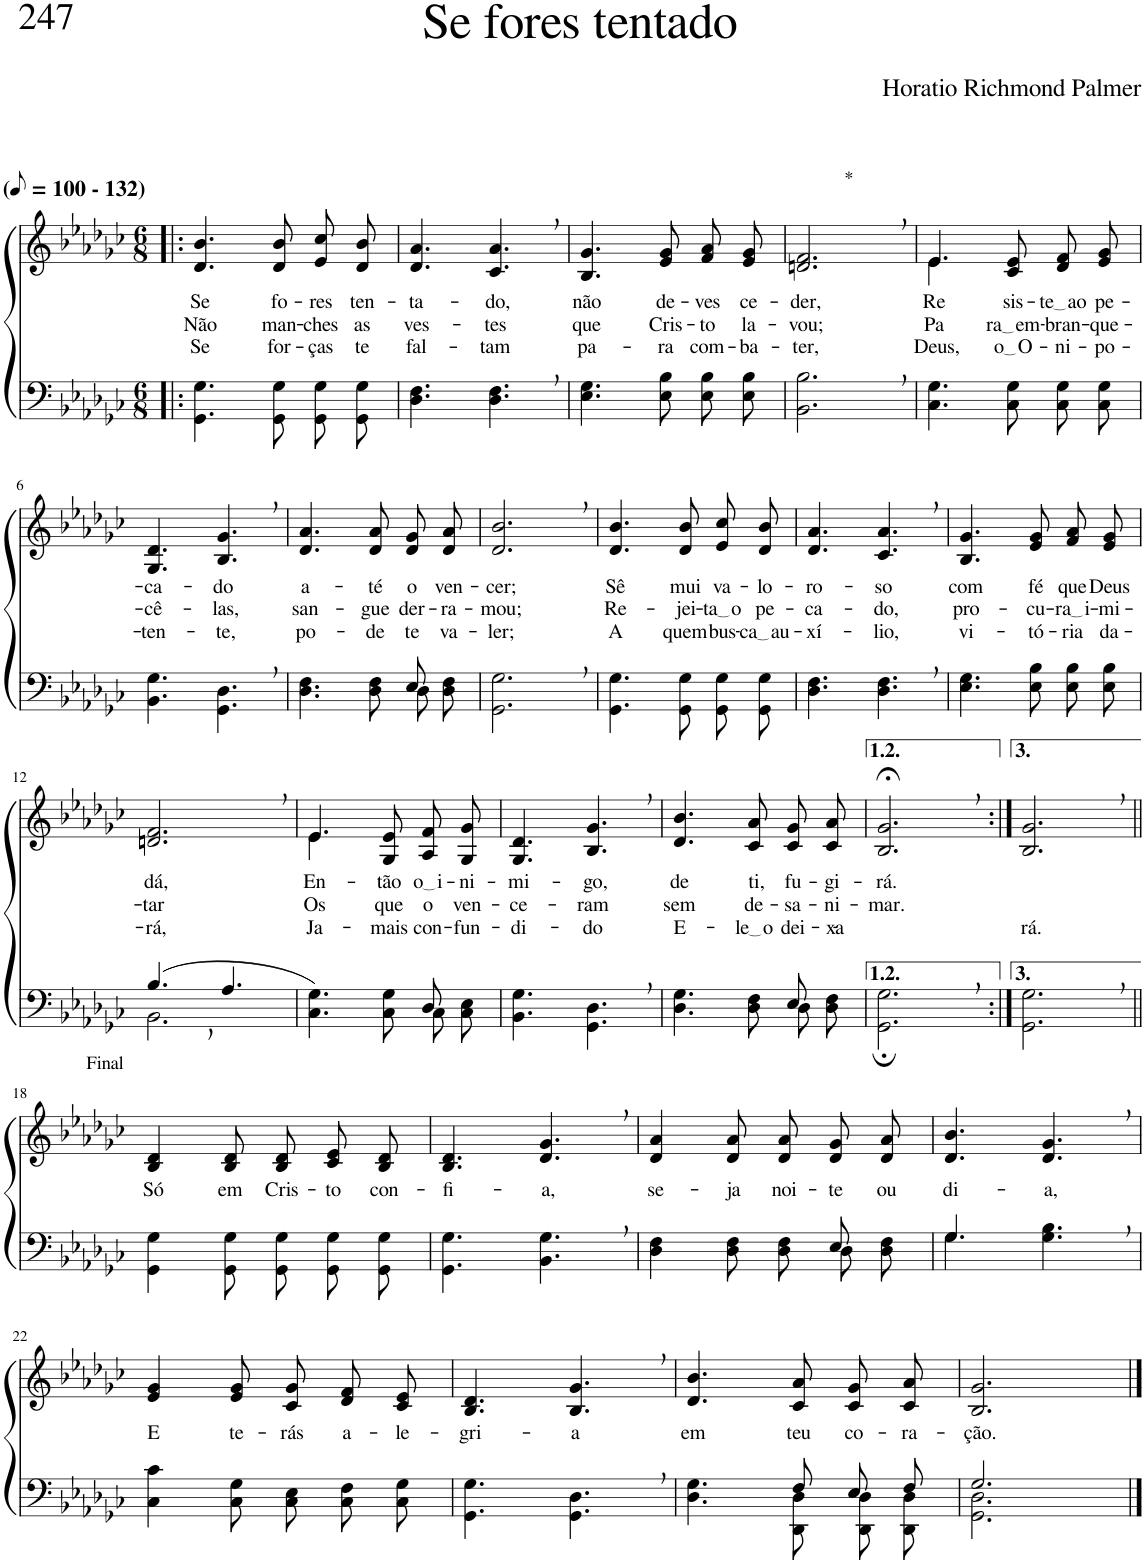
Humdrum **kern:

**kern	**kern	**text	**text	**text
*part2	*part1	*part1	*part1	*part1
*staff2	*staff1	*staff1	*staff1	*staff1
*I"Parte III e IV	*I"Parte I e II	*	*	*
*clefF4	*clefG2	*	*	*
*Trd-1c-2	*Trd-1c-2	*	*	*
*k[b-e-a-d-g-c-]	*k[b-e-a-d-g-c-]	*	*	*
*M6/8	*M6/8	*	*	*
*MM50	*MM50	*	*	*
=1!|:	=1!|:	=1!|:	=1!|:	=1!|:
!	!LO:TX:a:B:t=(	!	!	!
!	!LO:TX:a:B:t=- 132)	!	!	!
!	!	!LO:LY:b	!LO:LY:b	!LO:LY:b
4.GG-\ 4.G-\	4.d-/ 4.b-/	Se	Não	Se
!	!	!LO:LY:b	!LO:LY:b	!LO:LY:b
8GG-/ 8G-/L	8d-/ 8b-/L	fo-	man-	for-
!	!	!LO:LY:b	!LO:LY:b	!LO:LY:b
8GG-/ 8G-/	8e-/ 8cc-/	-res	-ches	-ças
!	!	!LO:LY:b	!LO:LY:b	!LO:LY:b
8GG-/ 8G-/J	8d-/ 8b-/J	ten-	as	te
=2	=2	=2	=2	=2
!	!	!LO:LY:b	!LO:LY:b	!LO:LY:b
4.D-\ 4.F\	4.d-/ 4.a-/	-ta-	ves-	fal-
!	!	!LO:LY:b	!LO:LY:b	!LO:LY:b
4.D-\, 4.F\,	4.c-/, 4.a-/,	-do,	-tes	-tam
=3	=3	=3	=3	=3
!	!	!LO:LY:b	!LO:LY:b	!LO:LY:b
4.E-\ 4.G-\	4.B-/ 4.g-/	não	que	pa-
!	!	!LO:LY:b	!LO:LY:b	!LO:LY:b
8E-\ 8B-\L	8e-/ 8g-/L	de-	Cris-	-ra
!	!	!LO:LY:b	!LO:LY:b	!LO:LY:b
8E-\ 8B-\	8f/ 8a-/	-ves	-to	com-
!	!	!LO:LY:b	!LO:LY:b	!LO:LY:b
8E-\ 8B-\J	8e-/ 8g-/J	ce-	la-	-ba-
=4	=4	=4	=4	=4
!	!LO:TX:a:t=*	!	!	!
!	!	!LO:LY:b	!LO:LY:b	!LO:LY:b
2.BB-\, 2.B-\,	2.dn/, 2.f/,	-der,	-vou;	-ter,
=5	=5	=5	=5	=5
!	!	!LO:LY:b	!LO:LY:b	!LO:LY:b
*	*^	*	*	*
4.C-\ 4.G-\	4.e-\	4.e-/	Re-	Pa-	Deus,
!	!	!	!LO:LY:b	!LO:LY:b	!LO:LY:b
8C-\ 8G-\L	4.ryy	8c-/ 8e-/L	sis-	ra em	o O
!	!	!	!LO:LY:b	!LO:LY:b	!LO:LY:b
8C-\ 8G-\	.	8d-/ 8f/	te ao	-bran-	-ni-
!	!	!	!LO:LY:b	!LO:LY:b	!LO:LY:b
8C-\ 8G-\J	.	8e-/ 8g-/J	pe-	-que-	-po-
!!LO:LB:g=z
=6	=6	=6	=6	=6	=6
!	!	!	!LO:LY:b	!LO:LY:b	!LO:LY:b
*	*v	*v	*	*	*
4.BB-\ 4.G-\	4.G-/ 4.d-/	-ca-	-cê-	ten-
!	!	!LO:LY:b	!LO:LY:b	!LO:LY:b
4.GG-\, 4.D-\,	4.B-/, 4.g-/,	-do	-las,	-te,
=7	=7	=7	=7	=7
*^	*	*	*	*
!	!	!	!LO:LY:b	!LO:LY:b	!LO:LY:b
2ryy	4.D-\ 4.F\	4.d-/ 4.a-/	a-	san-	po-
!	!	!	!LO:LY:b	!LO:LY:b	!LO:LY:b
.	8D-\ 8F\L	8d-/ 8a-/L	-té	-gue	-de
!	!	!	!LO:LY:b	!LO:LY:b	!LO:LY:b
8E-/	8D-\	8d-/ 8g-/	o	der-	te
!	!	!	!LO:LY:b	!LO:LY:b	!LO:LY:b
8ryy	8D-\ 8F\J	8d-/ 8a-/J	ven-	-ra-	va-
=8	=8	=8	=8	=8	=8
!	!	!	!LO:LY:b	!LO:LY:b	!LO:LY:b
*v	*v	*	*	*	*
2.GG-\, 2.G-\,	2.d-/, 2.b-/,	-cer;	-mou;	-ler;
=9	=9	=9	=9	=9
!	!	!LO:LY:b	!LO:LY:b	!LO:LY:b
4.GG-\ 4.G-\	4.d-/ 4.b-/	Sê	Re-	A
!	!	!LO:LY:b	!LO:LY:b	!LO:LY:b
8GG-/ 8G-/L	8d-/ 8b-/L	mui	-jei-	quem
!	!	!LO:LY:b	!LO:LY:b	!LO:LY:b
8GG-/ 8G-/	8e-/ 8cc-/	va-	ta o	bus-
!	!	!LO:LY:b	!LO:LY:b	!LO:LY:b
8GG-/ 8G-/J	8d-/ 8b-/J	-lo-	pe-	ca au
=10	=10	=10	=10	=10
!	!	!LO:LY:b	!LO:LY:b	!LO:LY:b
4.D-\ 4.F\	4.d-/ 4.a-/	-ro-	-ca-	-xí-
!	!	!LO:LY:b	!LO:LY:b	!LO:LY:b
4.D-\, 4.F\,	4.c-/, 4.a-/,	-so	-do,	-lio,
=11	=11	=11	=11	=11
!	!	!LO:LY:b	!LO:LY:b	!LO:LY:b
4.E-\ 4.G-\	4.B-/ 4.g-/	com	pro-	vi-
!	!	!LO:LY:b	!LO:LY:b	!LO:LY:b
8E-\ 8B-\L	8e-/ 8g-/L	fé	-cu-	-tó-
!	!	!LO:LY:b	!LO:LY:b	!LO:LY:b
8E-\ 8B-\	8f/ 8a-/	que	ra i	-ria
!	!	!LO:LY:b	!LO:LY:b	!LO:LY:b
8E-\ 8B-\J	8e-/ 8g-/J	Deus	-mi-	da-
!!LO:LB:g=z
=12	=12	=12	=12	=12
*^	*	*	*	*
!	!	!	!LO:LY:b	!LO:LY:b	!LO:LY:b
(4.B-,/	2.BB-\	2.dn/, 2.f/,	dá,	-tar	-rá,
4.A-/	.	.	.	.	.
=13	=13	=13	=13	=13	=13
!	!	!	!LO:LY:b	!LO:LY:b	!LO:LY:b
*	*	*^	*	*	*
4.C-\ 4.G-\)	2ryy	4.e-\	4.e-/	En-	Os	Ja-
!	!	!	!	!LO:LY:b	!LO:LY:b	!LO:LY:b
8C-\ 8G-\L	.	8G-/ 8e-/L	4.ryy	-tão	que	-mais
!	!	!	!	!LO:LY:b	!LO:LY:b	!LO:LY:b
8C-\	8D-/	8A-/ 8f/	.	o i	o	con-
!	!	!	!	!LO:LY:b	!LO:LY:b	!LO:LY:b
8C-\ 8E-\J	8ryy	8G-/ 8g-/J	.	-ni-	ven-	-fun-
*	*	*v	*v	*	*	*
=14	=14	=14	=14	=14	=14
!	!	!	!LO:LY:b	!LO:LY:b	!LO:LY:b
*v	*v	*	*	*	*
4.BB-\ 4.G-\	4.G-/ 4.d-/	-mi-	-ce-	-di-
!	!	!LO:LY:b	!LO:LY:b	!LO:LY:b
4.GG-\, 4.D-\,	4.B-/, 4.g-/,	-go,	-ram	-do
=15	=15	=15	=15	=15
*^	*	*	*	*
!	!	!	!LO:LY:b	!LO:LY:b	!LO:LY:b
2ryy	4.D-\ 4.G-\	4.d-/ 4.b-/	de	sem	E-
!	!	!	!LO:LY:b	!LO:LY:b	!LO:LY:b
.	8D-\ 8F\L	8c-/ 8a-/L	ti,	de-	le o
!	!	!	!LO:LY:b	!LO:LY:b	!LO:LY:b
8E-/	8D-\	8c-/ 8g-/	fu-	-sa-	dei-
!	!	!	!LO:LY:b	!LO:LY:b	!LO:LY:b
8ryy	8D-\ 8F\J	8c-/ 8a-/J	-gi-	-ni-	-xa-
=16	=16	=16	=16	=16	=16
!	!	!	!LO:LY:b	!LO:LY:b	!
*v	*v	*	*	*	*
2.GG-\;, 2.G-\;,	2.B-/;<, 2.g-/;<,	-rá.	-mar.	.
=17:|!	=17:|!	=17:|!	=17:|!	=17:|!
!	!	!	!	!LO:LY:b
2.GG-\, 2.G-\,	2.B-/, 2.g-/,	.	.	-rá.
!!LO:LB:g=z
=18||	=18||	=18||	=18||	=18||
!	!LO:TX:a:t=Final	!	!	!
!	!	!LO:LY:b	!	!
4GG-\ 4G-\	4B-/ 4d-/	Só	.	.
!	!	!LO:LY:b	!	!
8GG-\ 8G-\	8B-/ 8d-/	em	.	.
!	!	!LO:LY:b	!	!
8GG-/ 8G-/L	8B-/ 8d-/L	Cris-	.	.
!	!	!LO:LY:b	!	!
8GG-/ 8G-/	8c-/ 8e-/	-to	.	.
!	!	!LO:LY:b	!	!
8GG-/ 8G-/J	8B-/ 8d-/J	con-	.	.
=19	=19	=19	=19	=19
!	!	!LO:LY:b	!	!
4.GG-\ 4.G-\	4.B-/ 4.d-/	-fi-	.	.
!	!	!LO:LY:b	!	!
4.BB-\, 4.G-\,	4.d-/, 4.g-/,	-a,	.	.
=20	=20	=20	=20	=20
*^	*	*	*	*
!	!	!	!LO:LY:b	!	!
2ryy	4D-\ 4F\	4d-/ 4a-/	se-	.	.
!	!	!	!LO:LY:b	!	!
.	8D-\ 8F\	8d-/ 8a-/	-ja	.	.
!	!	!	!LO:LY:b	!	!
.	8D-\ 8F\L	8d-/ 8a-/L	noi-	.	.
!	!	!	!LO:LY:b	!	!
8E-/	8D-\	8d-/ 8g-/	-te	.	.
!	!	!	!LO:LY:b	!	!
8ryy	8D-\ 8F\J	8d-/ 8a-/J	ou	.	.
=21	=21	=21	=21	=21	=21
!	!	!	!LO:LY:b	!	!
4.G-\	4.G-/	4.d-/ 4.b-/	di-	.	.
!	!	!	!LO:LY:b	!	!
4.G-\, 4.B-\,	4.ryy	4.d-/, 4.g-/,	-a,	.	.
!!LO:LB:g=z
=22	=22	=22	=22	=22	=22
!	!	!	!LO:LY:b	!	!
*v	*v	*	*	*	*
4C-\ 4c-\	4e-/ 4g-/	E	.	.
!	!	!LO:LY:b	!	!
8C-\ 8G-\	8e-/ 8g-/	te-	.	.
!	!	!LO:LY:b	!	!
8C-\ 8E-\L	8c-/ 8g-/L	-rás	.	.
!	!	!LO:LY:b	!	!
8C-\ 8F\	8d-/ 8f/	a-	.	.
!	!	!LO:LY:b	!	!
8C-\ 8G-\J	8c-/ 8e-/J	-le-	.	.
=23	=23	=23	=23	=23
!	!	!LO:LY:b	!	!
4.GG-\ 4.G-\	4.B-/ 4.d-/	-gri-	.	.
!	!	!LO:LY:b	!	!
4.GG-\, 4.D-\,	4.B-/, 4.g-/,	-a	.	.
=24	=24	=24	=24	=24
*^	*	*	*	*
!	!	!	!LO:LY:b	!	!
4.ryy	4.D-\ 4.G-\	4.d-/ 4.b-/	em	.	.
!	!	!	!LO:LY:b	!	!
8F/L	8DD-/ 8D-/L	8c-/ 8a-/L	teu	.	.
!	!	!	!LO:LY:b	!	!
8E-/	8DD-/ 8D-/	8c-/ 8g-/	co-	.	.
!	!	!	!LO:LY:b	!	!
8F/J	8DD-/ 8D-/J	8c-/ 8a-/J	-ra-	.	.
=25	=25	=25	=25	=25	=25
!	!	!	!LO:LY:b	!	!
2.G-/	2.GG-\ 2.D-\	2.B-/ 2.g-/	-ção.	.	.
*v	*v	*	*	*	*
==	==	==	==	==
*-	*-	*-	*-	*-
